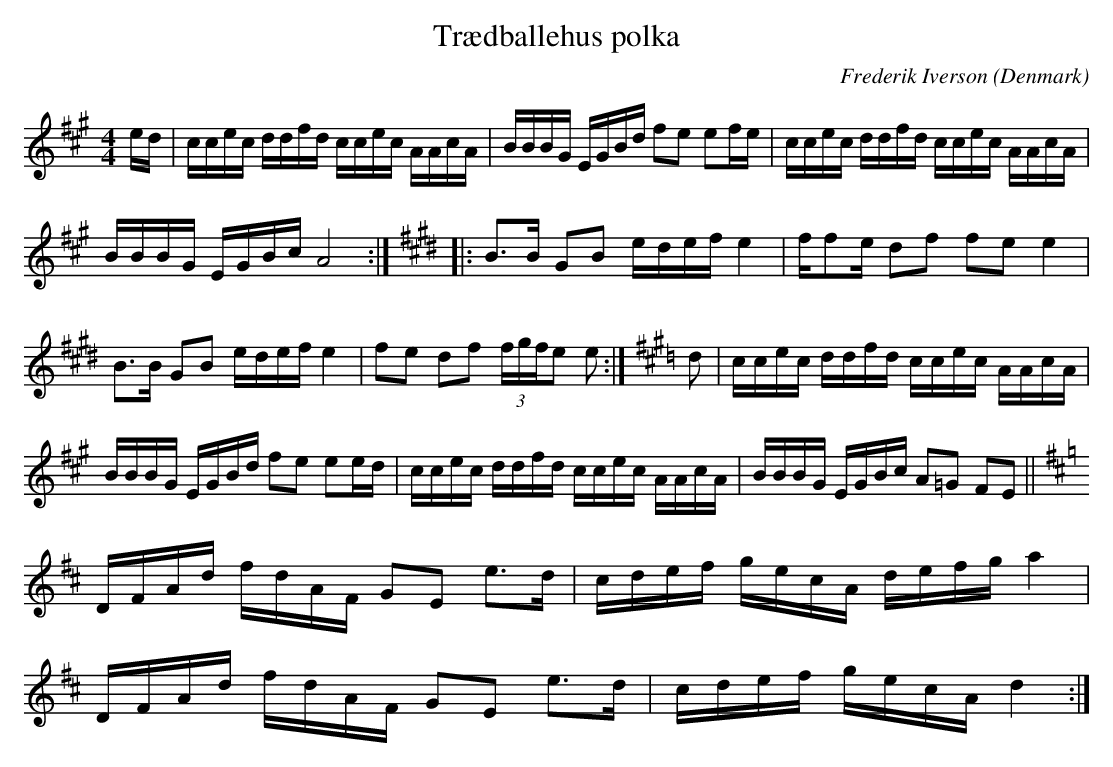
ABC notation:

X:1
T:Trædballehus polka
C:Frederik Iverson
L:1/16
M:4/4
O:Denmark
K:A
ed|\
ccec ddfd ccec AAcA | BBBG EGBd f2e2 e2fe |\
ccec ddfd ccec AAcA |
BBBG EGBc A8 :| \
K:E
|:B3B G2B2 edef e4 | ff2e d2f2 f2e2 e4 |
B3B G2B2 edef e4 | f2e2 d2f2 (3fgfe2 e2 :|\
K:A
d2 |\
ccec ddfd ccec AAcA |
BBBG EGBd f2e2 e2ed |\
ccec ddfd ccec AAcA | BBBG EGBc A2=G2 F2E2 ||
K:D
DFAd fdAF G2E2 e3d | cdef gecA defg a4 |
DFAd fdAF G2E2 e3d | cdef gecA d4 :|
